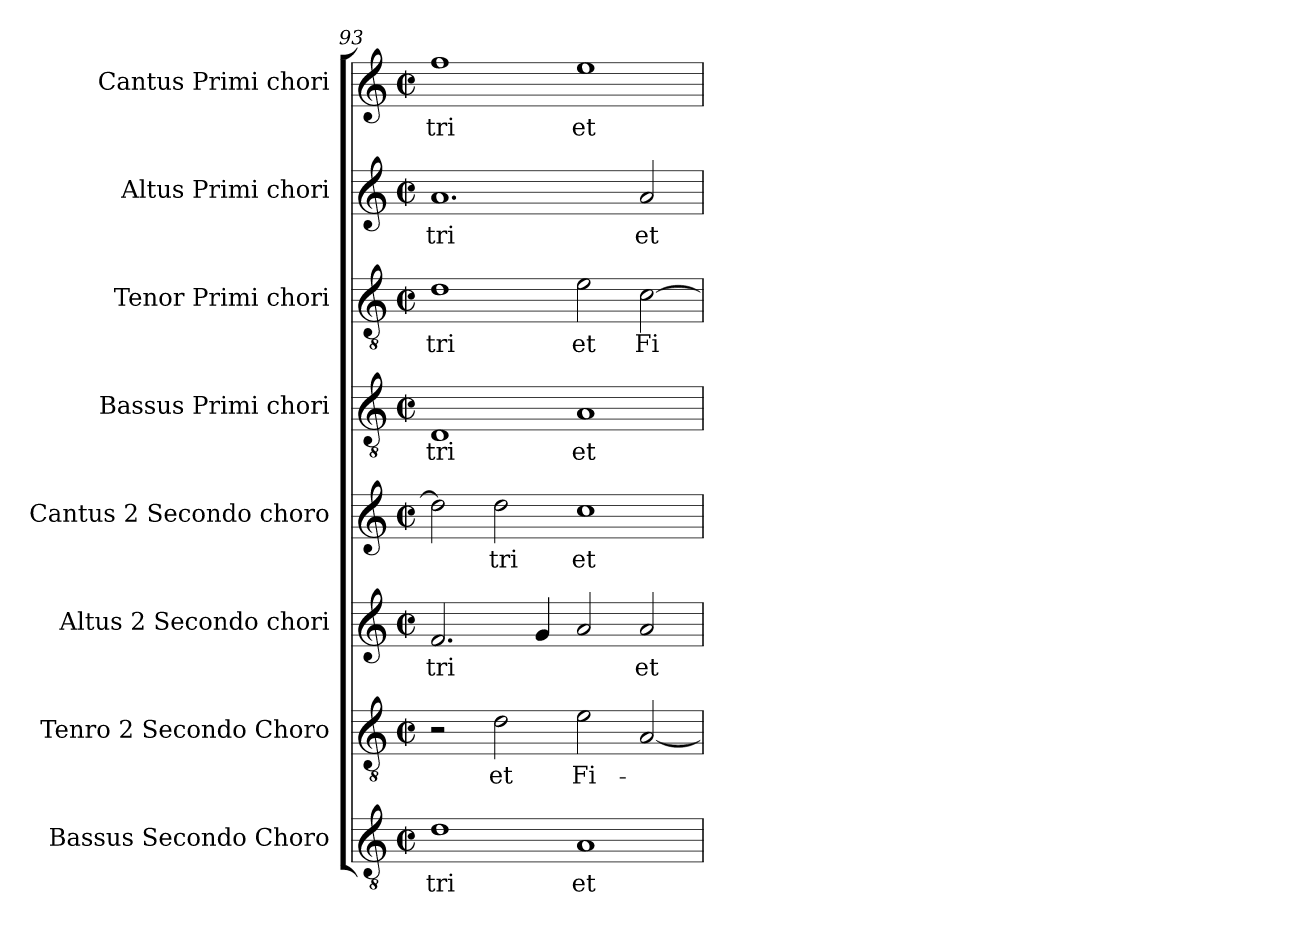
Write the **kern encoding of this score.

**kern	**text	**kern	**text	**kern	**text	**kern	**text	**kern	**text	**kern	**text	**kern	**text	**kern	**text
*part8	*part8	*part7	*part7	*part6	*part6	*part5	*part5	*part4	*part4	*part3	*part3	*part2	*part2	*part1	*part1
*staff8	*staff8	*staff7	*staff7	*staff6	*staff6	*staff5	*staff5	*staff4	*staff4	*staff3	*staff3	*staff2	*staff2	*staff1	*staff1
*I"Bassus  Secondo Choro	*	*I"Tenro 2  Secondo Choro	*	*I"Altus 2  Secondo chori	*	*I"Cantus 2  Secondo choro	*	*I"Bassus  Primi chori	*	*I"Tenor  Primi chori	*	*I"Altus  Primi chori	*	*I"Cantus  Primi chori	*
*I'Ch	*	*I'Ch	*	*I'Ch	*	*I'Ch	*	*I'Ch	*	*I'Ch	*	*I'Ch	*	*I'Ch	*
*clefGv2	*	*clefGv2	*	*clefG2	*	*clefG2	*	*clefGv2	*	*clefGv2	*	*clefG2	*	*clefG2	*
*M2/2	*	*M2/2	*	*M2/2	*	*M2/2	*	*M2/2	*	*M2/2	*	*M2/2	*	*M2/2	*
*met(c|)	*	*met(c|)	*	*met(c|)	*	*met(c|)	*	*met(c|)	*	*met(c|)	*	*met(c|)	*	*met(c|)	*
=93	=93	=93	=93	=93	=93	=93	=93	=93	=93	=93	=93	=93	=93	=93	=93
!	!LO:LY:b:cj	!	!	!	!LO:LY:b:cj	!	!	!	!LO:LY:b:cj	!	!LO:LY:b:cj	!	!LO:LY:b:cj	!	!LO:LY:b:cj
1d	-tri	2r	.	2.f/	-tri	2dd\]	.	1D	-tri	1d	-tri	1.a	-tri	1ff	-tri
!	!	!	!LO:LY:b:cj	!	!	!	!LO:LY:b:cj	!	!	!	!	!	!	!	!
.	.	2d\	et	.	.	2dd\	-tri	.	.	.	.	.	.	.	.
.	.	.	.	4g/	.	.	.	.	.	.	.	.	.	.	.
!	!LO:LY:b:cj	!	!LO:LY:b:cj	!	!	!	!LO:LY:b:cj	!	!LO:LY:b:cj	!	!LO:LY:b:cj	!	!	!	!LO:LY:b:cj
1A	et	2e\	Fi-	2a/	.	1cc	et	1A	et	2e\	et	.	.	1ee	et
!	!	!	!	!	!LO:LY:b:cj	!	!	!	!	!	!LO:LY:b:cj	!	!LO:LY:b:cj	!	!
.	.	[<2A/	.	2a/	et	.	.	.	.	[>2c\	Fi-	2a/	et	.	.
=	=	=	=	=	=	=	=	=	=	=	=	=	=	=	=
*-	*-	*-	*-	*-	*-	*-	*-	*-	*-	*-	*-	*-	*-	*-	*-
